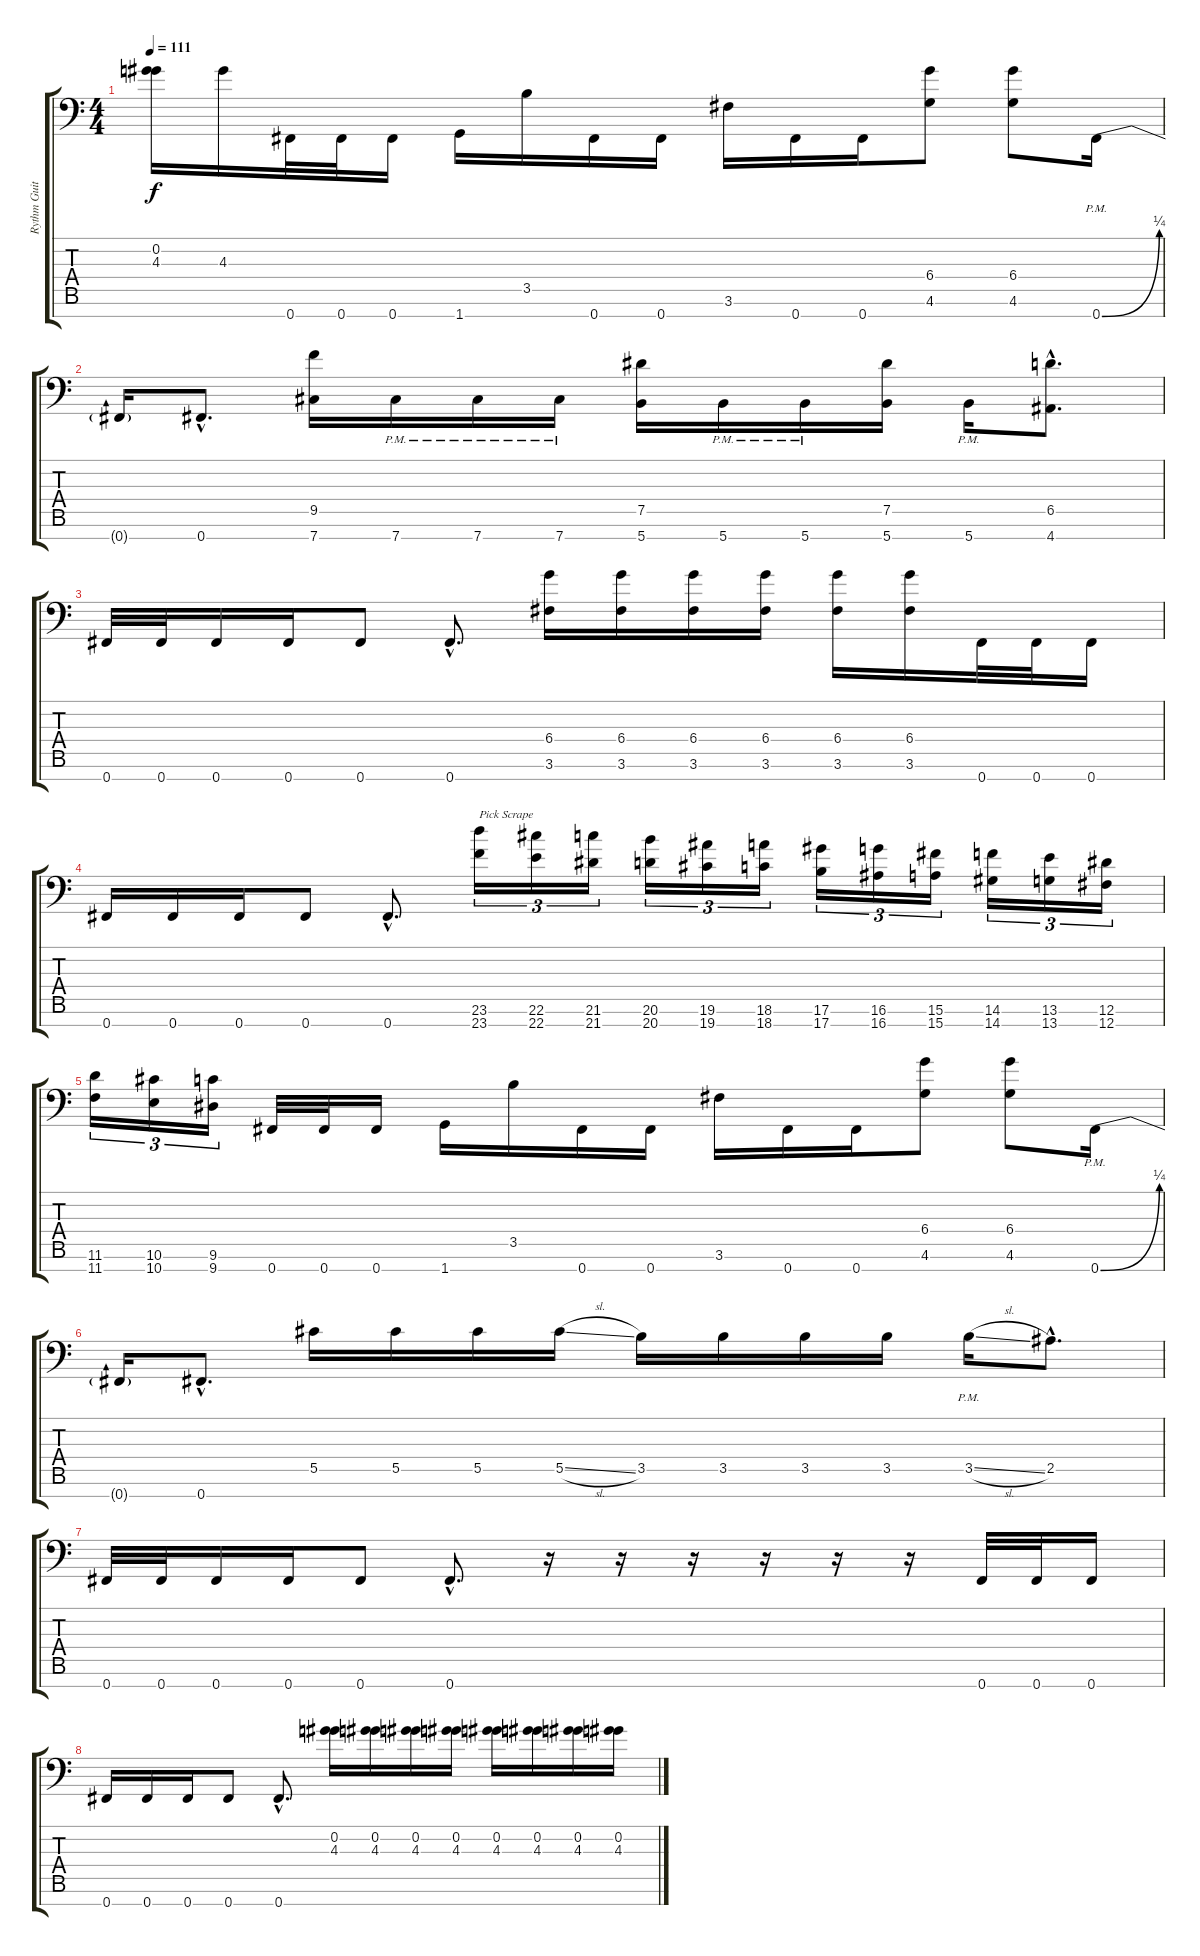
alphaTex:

\track ("Rythm Guitar #1" "Rythm Guit") {instrument distortionguitar}
\staff {score tabs}
\tuning (Db4 Ab3 Eb3 Db3 Ab2 Eb2 Gb1) {hide}
\ts (4 4)
\tempo 111
\clef f4
\ks c
(0.2 4.3).16{dy f} 4.3.16 0.7.32 0.7.32 0.7.16 1.7.16 3.5.16 0.7.16 0.7.16 3.6.16 0.7.16 0.7.16 (6.4 4.6).8 (6.4 4.6).8 0.7{be (bend 0 0 60 1) pm}.16 |
0.7{t}.16 0.7{hac}.8{d} (9.5 7.7).16 7.7{pm}.16 7.7{pm}.16 7.7{pm}.16 (7.5 5.7).16 5.7{pm}.16 5.7{pm}.16 (7.5 5.7).16 5.7{pm}.16 (6.5{hac} 4.7{hac}).8{d} |
0.7.32 0.7.32 0.7.16 0.7.16 0.7.8 0.7{hac}.8{d} (6.4 3.6).16 (6.4 3.6).16 (6.4 3.6).16 (6.4 3.6).16 (6.4 3.6).16 (6.4 3.6).16 0.7.32 0.7.32 0.7.16 |
0.7.16 0.7.16 0.7.16 0.7.8 0.7{hac}.8{d} (23.6 23.7).16{tu (3 2) txt "Pick Scrape" volume 9 instrument guitarharmonics} (22.6 22.7).16{tu (3 2)} (21.6 21.7).16{tu (3 2)} (20.6 20.7).16{tu (3 2)} (19.6 19.7).16{tu (3 2)} (18.6 18.7).16{tu (3 2)} (17.6 17.7).16{tu (3 2)} (16.6 16.7).16{tu (3 2)} (15.6 15.7).16{tu (3 2)} (14.6 14.7).16{tu (3 2)} (13.6 13.7).16{tu (3 2)} (12.6 12.7).16{tu (3 2)} |
(11.6 11.7).16{tu (3 2)} (10.6 10.7).16{tu (3 2)} (9.6 9.7).16{tu (3 2)} 0.7.32{volume 13 instrument distortionguitar} 0.7.32 0.7.16 1.7.16 3.5.16 0.7.16 0.7.16 3.6.16 0.7.16 0.7.16 (6.4 4.6).8 (6.4 4.6).8 0.7{be (bend 0 0 60 1) pm}.16 |
0.7{t}.16 0.7{hac}.8{d} 5.5.16 5.5.16 5.5.16 5.5{sl}.16 3.5.16 3.5.16 3.5.16 3.5.16 3.5{sl pm}.16 2.5{hac}.8{d} |
0.7.32 0.7.32 0.7.16 0.7.16 0.7.8 0.7{hac}.8{d} r.16 r.16 r.16 r.16 r.16 r.16 0.7.32 0.7.32 0.7.16 |
0.7.16 0.7.16 0.7.16 0.7.8 0.7{hac}.8{d} (0.2 4.3).16 (0.2 4.3).16 (0.2 4.3).16 (0.2 4.3).16 (0.2 4.3).16 (0.2 4.3).16 (0.2 4.3).16 (0.2 4.3).16
